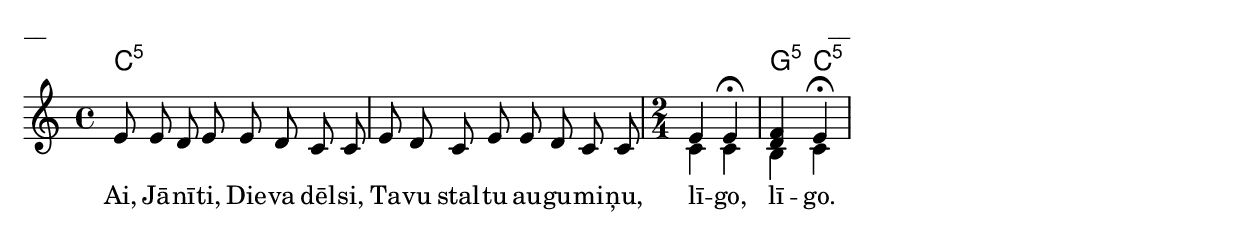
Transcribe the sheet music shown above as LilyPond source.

\version "2.13.16"
%\header {
%    title = "Ai, Jānīti, Dieva dēls"
%}
% Katrīna Riekstiņa, #46 (Grodi)
\paper {
line-width = 14\cm
left-margin = 0.4\cm
between-system-padding = 0.1\cm
between-system-space = 0.1\cm
}
\layout {
indent = #0
ragged-last = ##f
}


voiceA = \relative c' {
\clef "treble"
\key c \major
\time 4/4
e8 e d e e d c c | e8 d c e e d c c 
\time 2/4
e4 e\fermata | <<d4 f>> e\fermata  
} 

voiceB = \relative c' {
\clef "treble"
\key c \major
\time 4/4
s1 | s1 
\time 2/4
c4 c | b4 c
} 


lyricA = \lyricmode {
Ai, Jā -- nī -- ti, Die -- va dēl -- si, 
Ta -- vu stal -- tu au -- gu -- mi -- ņu, 
lī -- go, lī -- go. 
}

chordsA = \chordmode {
\time 4/4
c1:5 | c1:5 |
\time 2/4
c2:5 | g4:5 c4:5 |
}

fullScore = <<
\new ChordNames { 
\set chordChanges = ##t
\chordsA 
}
\new Staff {
<<
\new Voice = "voiceA" { \voiceOne \autoBeamOff \voiceA }
\new Voice = "voiceB" { \voiceTwo \autoBeamOff \voiceB }
\lyricsto "voiceA" \new Lyrics \lyricA
>>
}
>>

\score {
\fullScore
\header { piece = "__" opus = "__" }
}
\markup { \with-color #(x11-color 'white) \sans \smaller "__" }
\score {
\unfoldRepeats
\fullScore
\midi {
\context { \Staff \remove "Staff_performer" }
\context { \Voice \consists "Staff_performer" }
}
}



